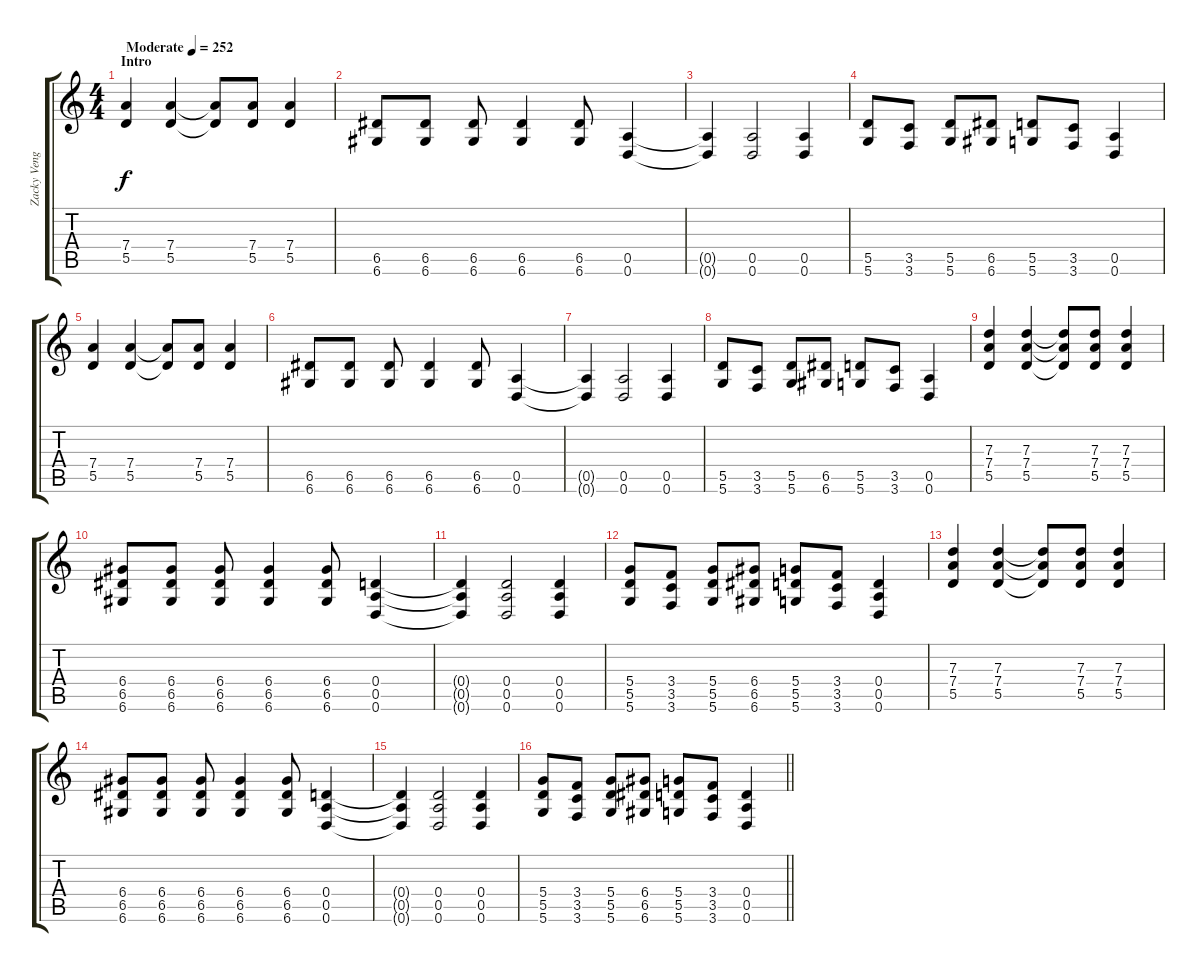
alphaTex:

\track ("Zacky Vengeance" "Zacky Veng") {instrument distortionguitar}
\staff {score tabs}
\tuning (E4 B3 G3 D3 A2 D2) {hide}
\ts (4 4)
\section ("" "Intro")
\tempo (252 "Moderate")
\clef g2
\ks c
(7.4 5.5).4{dy f instrument distortionguitar} (7.4 5.5).4 (7.4{t} 5.5{t}).8 (7.4 5.5).8 (7.4 5.5).4 |
(6.5 6.6).8 (6.5 6.6).8 (6.5 6.6).8 (6.5 6.6).4 (6.5 6.6).8 (0.5 0.6).4 |
(0.5{t} 0.6{t}).4 (0.5 0.6).2 (0.5 0.6).4 |
(5.5 5.6).8 (3.5 3.6).8 (5.5 5.6).8 (6.5 6.6).8 (5.5 5.6).8 (3.5 3.6).8 (0.5 0.6).4 |
(7.4 5.5).4 (7.4 5.5).4 (7.4{t} 5.5{t}).8 (7.4 5.5).8 (7.4 5.5).4 |
(6.5 6.6).8 (6.5 6.6).8 (6.5 6.6).8 (6.5 6.6).4 (6.5 6.6).8 (0.5 0.6).4 |
(0.5{t} 0.6{t}).4 (0.5 0.6).2 (0.5 0.6).4 |
(5.5 5.6).8 (3.5 3.6).8 (5.5 5.6).8 (6.5 6.6).8 (5.5 5.6).8 (3.5 3.6).8 (0.5 0.6).4 |
(7.3 7.4 5.5).4 (7.3 7.4 5.5).4 (7.3{t} 7.4{t} 5.5{t}).8 (7.3 7.4 5.5).8 (7.3 7.4 5.5).4 |
(6.4 6.5 6.6).8 (6.4 6.5 6.6).8 (6.4 6.5 6.6).8 (6.4 6.5 6.6).4 (6.4 6.5 6.6).8 (0.4 0.5 0.6).4 |
(0.4{t} 0.5{t} 0.6{t}).4 (0.4 0.5 0.6).2 (0.4 0.5 0.6).4 |
(5.4 5.5 5.6).8 (3.4 3.5 3.6).8 (5.4 5.5 5.6).8 (6.4 6.5 6.6).8 (5.4 5.5 5.6).8 (3.4 3.5 3.6).8 (0.4 0.5 0.6).4 |
(7.3 7.4 5.5).4 (7.3 7.4 5.5).4 (7.3{t} 7.4{t} 5.5{t}).8 (7.3 7.4 5.5).8 (7.3 7.4 5.5).4 |
(6.4 6.5 6.6).8 (6.4 6.5 6.6).8 (6.4 6.5 6.6).8 (6.4 6.5 6.6).4 (6.4 6.5 6.6).8 (0.4 0.5 0.6).4 |
(0.4{t} 0.5{t} 0.6{t}).4 (0.4 0.5 0.6).2 (0.4 0.5 0.6).4 |
\barLineRight lightlight
(5.4 5.5 5.6).8 (3.4 3.5 3.6).8 (5.4 5.5 5.6).8 (6.4 6.5 6.6).8 (5.4 5.5 5.6).8 (3.4 3.5 3.6).8 (0.4 0.5 0.6).4
